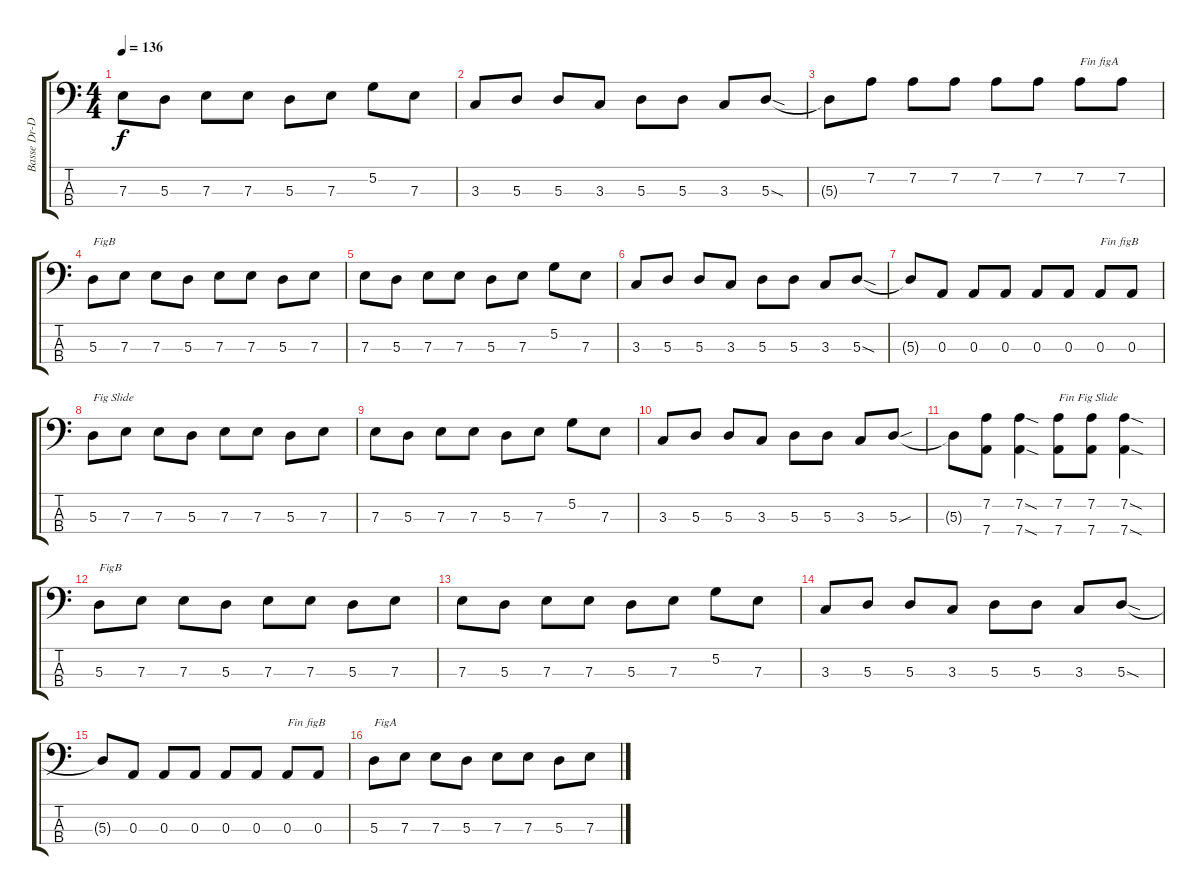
\track ("Basse Dr-D" "Basse Dr-D") {instrument electricbasspick}
\staff {score tabs}
\tuning (G2 D2 A1 D1) {hide}
\ts (4 4)
\tempo 136
\clef f4
\ks c
7.3.8{dy f} 5.3.8 7.3.8 7.3.8 5.3.8 7.3.8 5.2.8 7.3.8 |
3.3.8 5.3.8 5.3.8 3.3.8 5.3.8 5.3.8 3.3.8 5.3{sod}.8 |
5.3{t}.8 7.2.8 7.2.8 7.2.8 7.2.8 7.2.8 7.2.8{txt "Fin figA"} 7.2.8 |
5.3.8{txt "FigB"} 7.3.8 7.3.8 5.3.8 7.3.8 7.3.8 5.3.8 7.3.8 |
7.3.8 5.3.8 7.3.8 7.3.8 5.3.8 7.3.8 5.2.8 7.3.8 |
3.3.8 5.3.8 5.3.8 3.3.8 5.3.8 5.3.8 3.3.8 5.3{sod}.8 |
5.3{t}.8 0.3.8 0.3.8 0.3.8 0.3.8 0.3.8 0.3.8{txt "Fin figB"} 0.3.8 |
5.3.8{txt "Fig Slide"} 7.3.8 7.3.8 5.3.8 7.3.8 7.3.8 5.3.8 7.3.8 |
7.3.8 5.3.8 7.3.8 7.3.8 5.3.8 7.3.8 5.2.8 7.3.8 |
3.3.8 5.3.8 5.3.8 3.3.8 5.3.8 5.3.8 3.3.8 5.3{sou}.8 |
5.3{t}.8 (7.2 7.4).8 (7.2{sod} 7.4{sod}).4 (7.2 7.4).8{txt "Fin Fig Slide"} (7.2 7.4).8 (7.2{sod} 7.4{sod}).4 |
5.3.8{txt "FigB"} 7.3.8 7.3.8 5.3.8 7.3.8 7.3.8 5.3.8 7.3.8 |
7.3.8 5.3.8 7.3.8 7.3.8 5.3.8 7.3.8 5.2.8 7.3.8 |
3.3.8 5.3.8 5.3.8 3.3.8 5.3.8 5.3.8 3.3.8 5.3{sod}.8 |
5.3{t}.8 0.3.8 0.3.8 0.3.8 0.3.8 0.3.8 0.3.8{txt "Fin figB"} 0.3.8 |
5.3.8{txt "FigA"} 7.3.8 7.3.8 5.3.8 7.3.8 7.3.8 5.3.8 7.3.8
